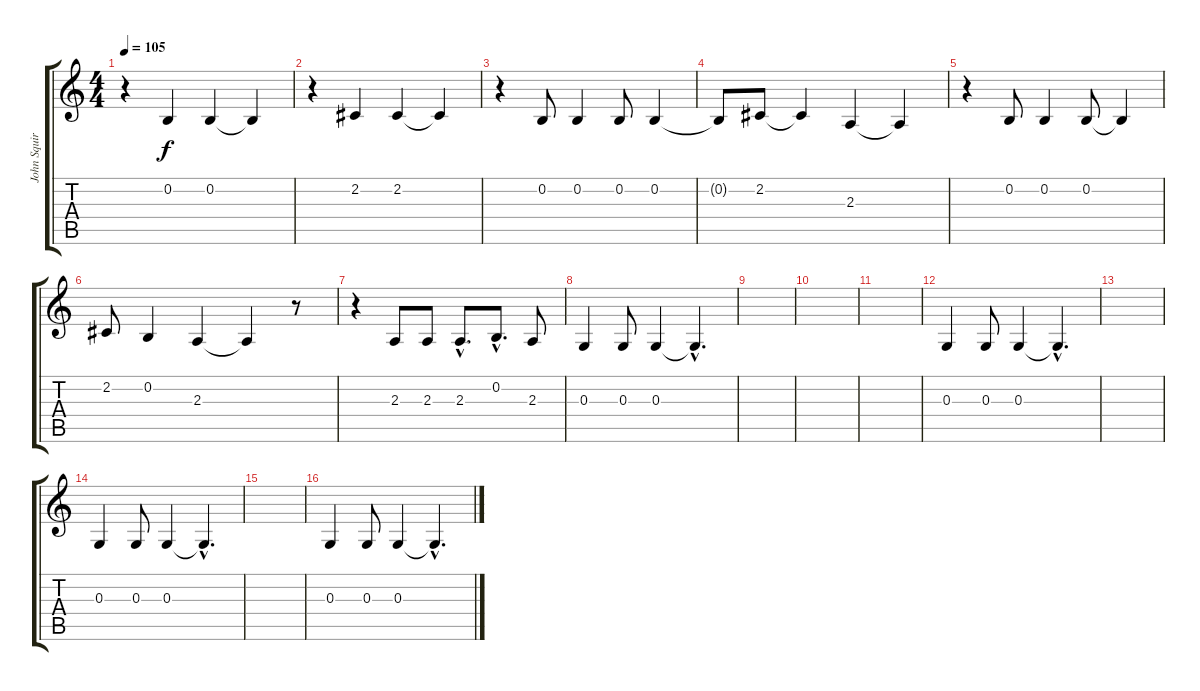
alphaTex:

\track ("John Squire -Vocals" "John Squir") {instrument viola}
\staff {score tabs}
\tuning (E4 B3 G3 D3 A2 E2) {hide}
\ts (4 4)
\tempo 105
\clef g2
\ks c
r.4{dy f} 0.2.4 0.2.4 0.2{t}.4 |
r.4 2.2.4 2.2.4 2.2{t}.4 |
r.4 0.2.8 0.2.4 0.2.8 0.2.4 |
0.2{t}.8 2.2.8 2.2{t}.4 2.3.4 2.3{t}.4 |
r.4 0.2.8 0.2.4 0.2.8 0.2{t}.4 |
2.2.8 0.2.4 2.3.4 2.3{t}.4 r.8 |
r.4 2.3.8 2.3.8 2.3{hac}.8{d} 0.2{hac}.8{d} 2.3.8 |
0.3.4 0.3.8 0.3.4 0.3{hac t}.4{d} |
|
|
|
0.3.4 0.3.8 0.3.4 0.3{hac t}.4{d} |
|
0.3.4 0.3.8 0.3.4 0.3{hac t}.4{d} |
|
0.3.4 0.3.8 0.3.4 0.3{hac t}.4{d}
